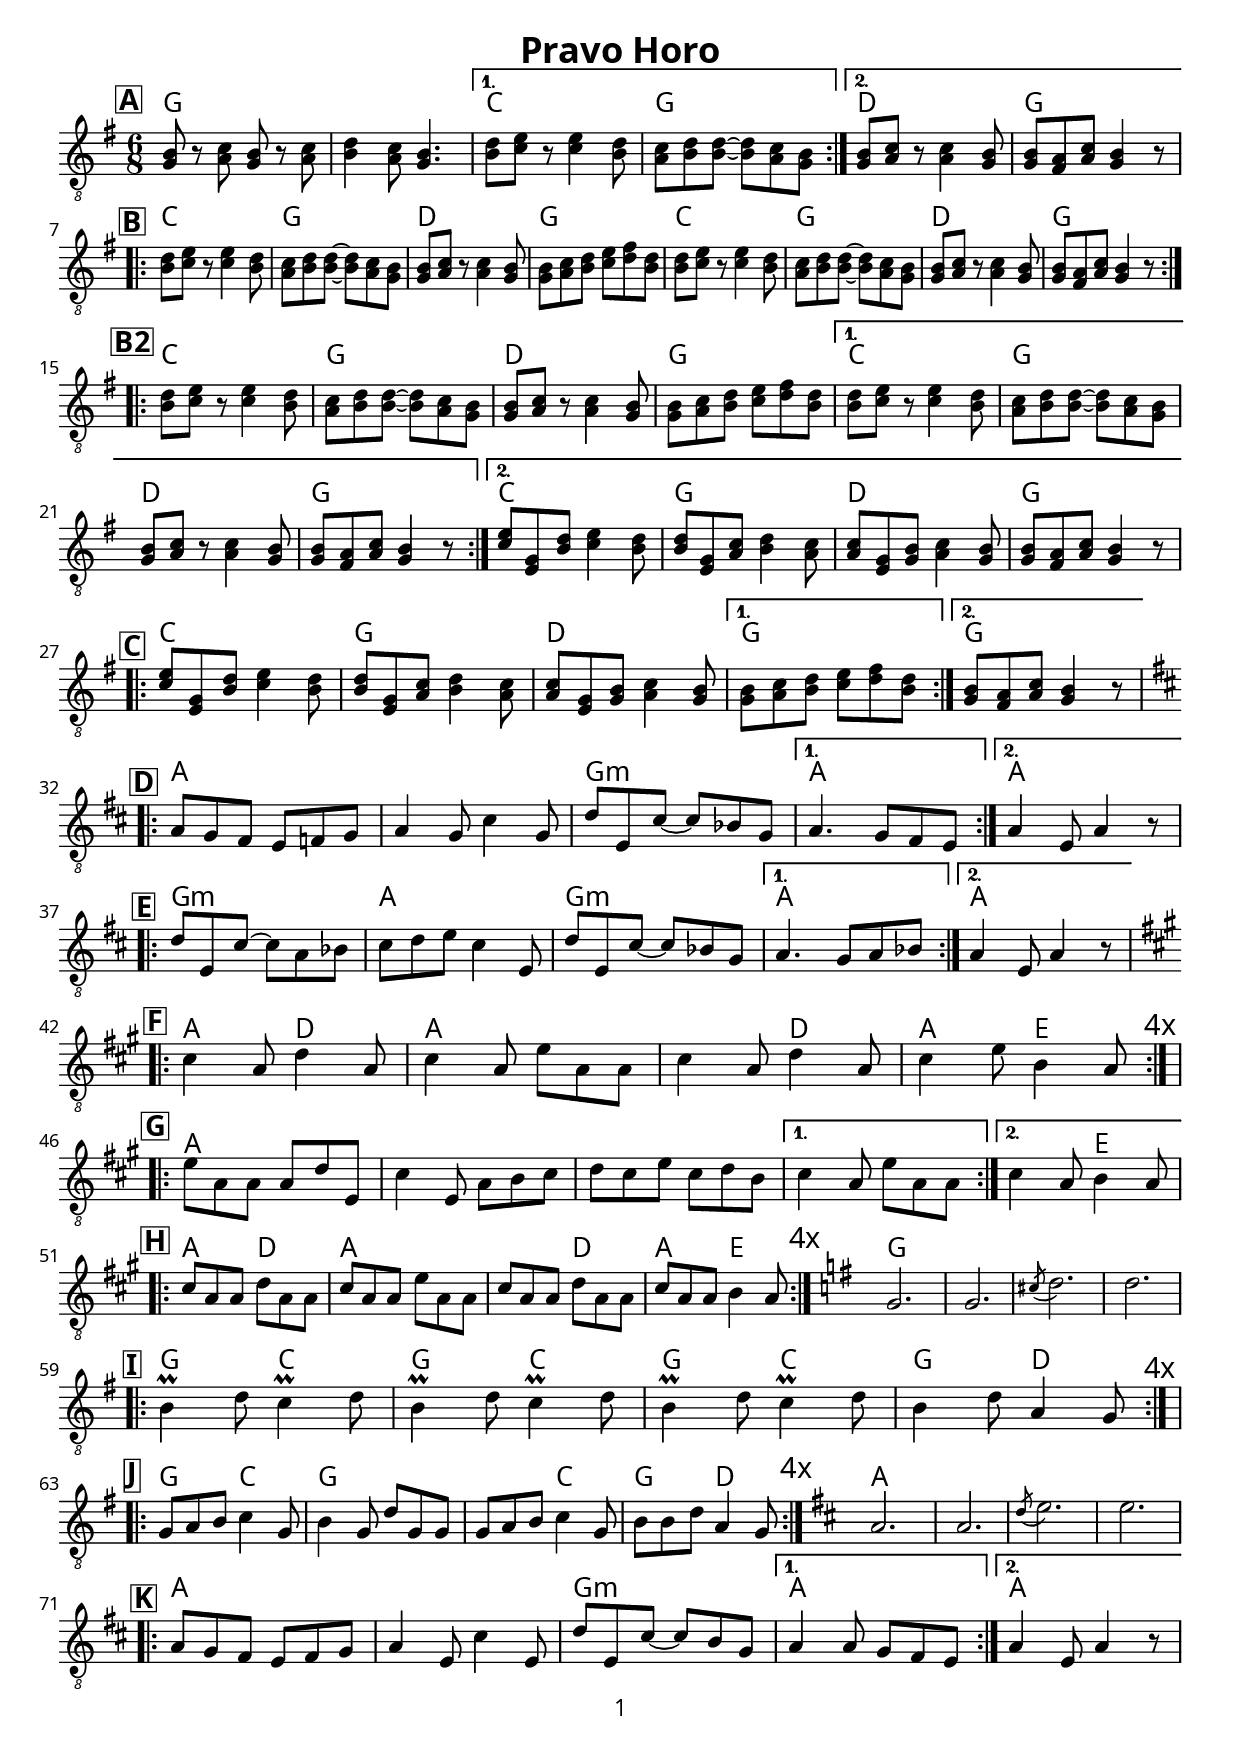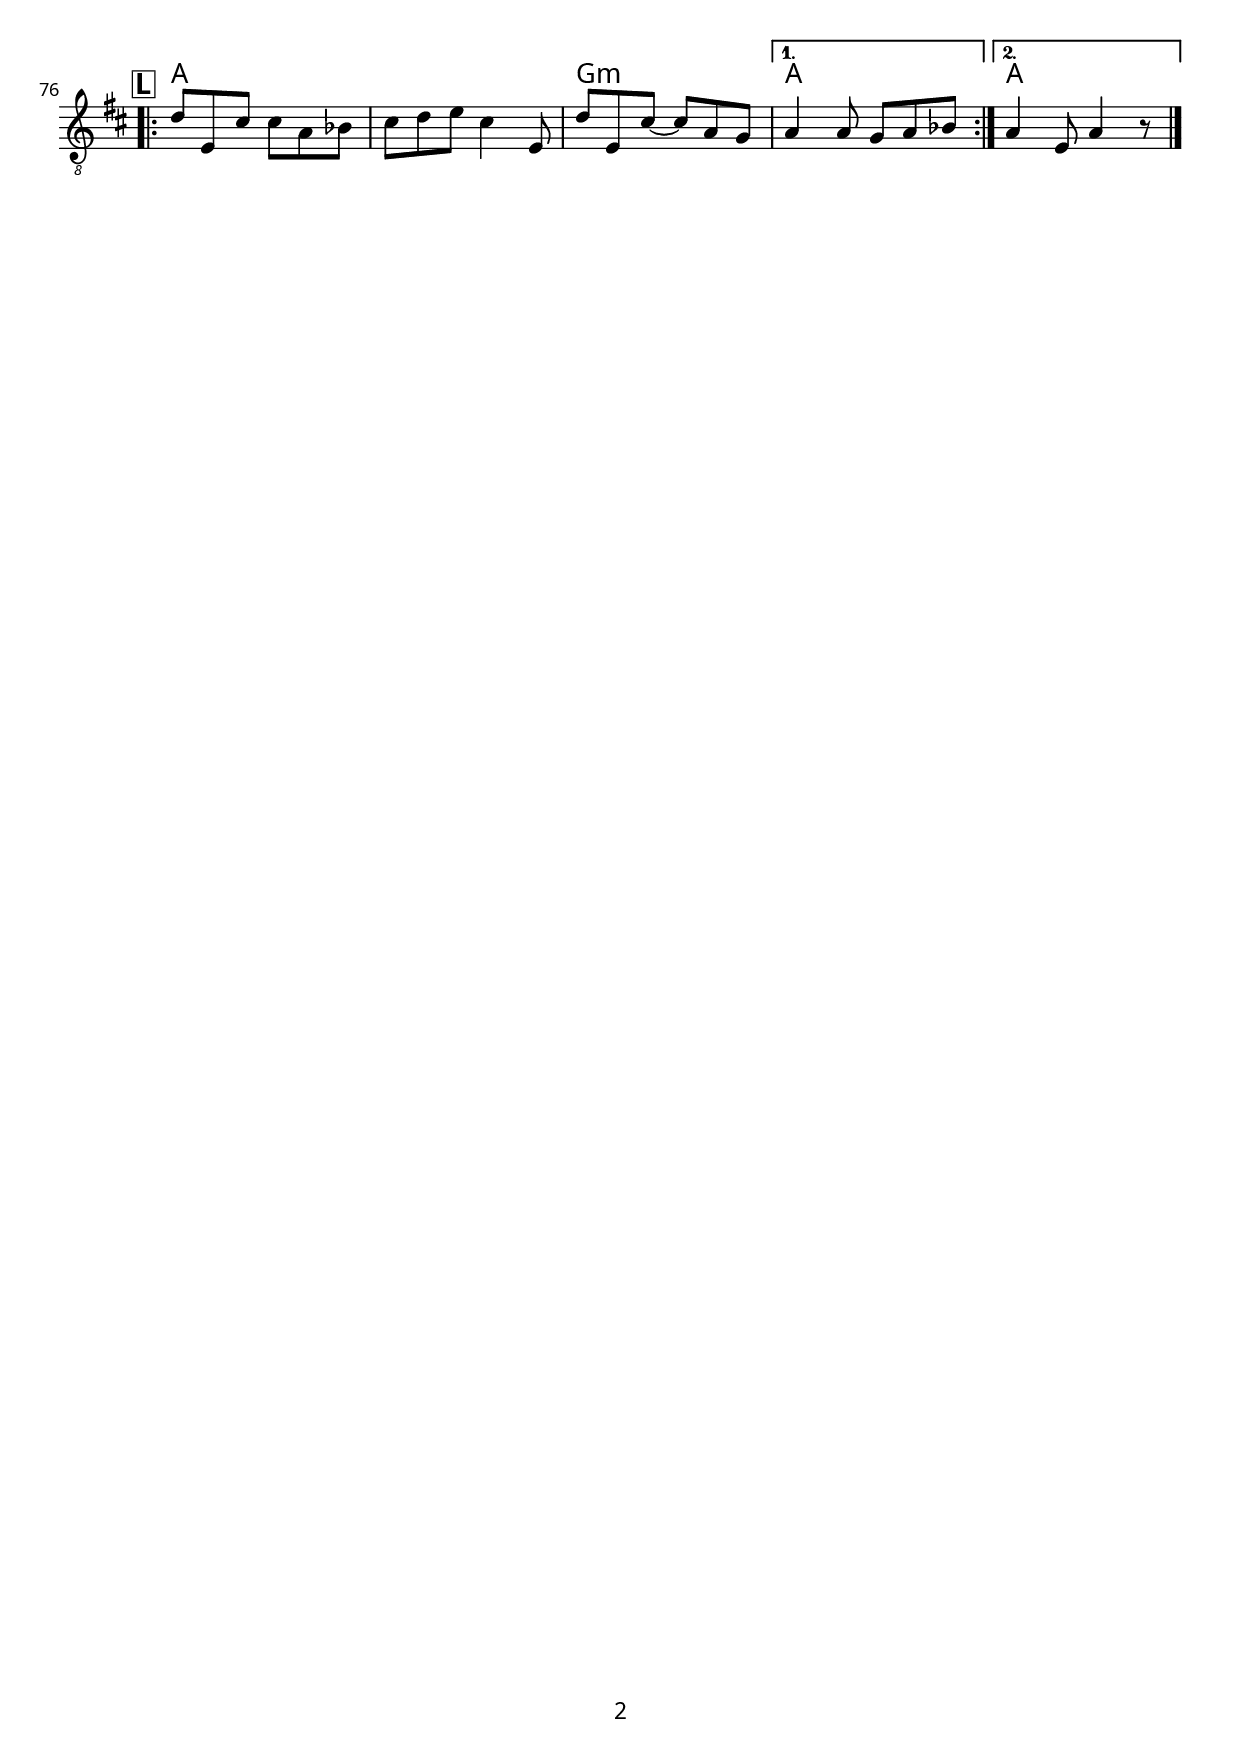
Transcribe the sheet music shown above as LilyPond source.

% {{{ PARAMETRI
  myTitle = "Pravo Horo"
  mySubTitle = ""
  myKey = \key g \major
  myTime = \time 6/8
  myTempo =  #(ly:make-moment 100 4)
% }}}

% INTESTAZIONE {{{
\version "2.18.2"

\header {
  title = \myTitle
  composer = \mySubTitle
}

\paper{
  print-first-page-number = ##t
  oddHeaderMarkup = \markup \null
  evenHeaderMarkup = \markup \null
  oddFooterMarkup = \markup {
    \fill-line {
      \on-the-fly \print-page-number-check-first
      \fromproperty #'page:page-number-string
    }
  }
  evenFooterMarkup = \oddFooterMarkup
  #(set-global-staff-size 10)
  myStaffSize = #20
  fonts = #(make-pango-font-tree
  "FontAwesome"
  "FontAwesome"
  "FontAwesome"
  (/ myStaffSize 20))
}

global = {
  \myKey
  \numericTimeSignature
  \myTime
  \set Score.markFormatter = #format-mark-box-alphabet
}
\layout { indent = #0 }
fakeBar = {  
  \cadenzaOn
  \once \omit Score.TimeSignature
  \time 1/16
  s16 \bar ""
  \cadenzaOff
  \once \omit Score.TimeSignature
  \time 6/8
}
%}}}

% {{{ PARTE A
  temaA = {
    \repeat volta 2 {
      \new Voice <<
        {b8 r c b r c | d4 c8 b4. |}
        {g8 r a g r a | b4 a8 g4. |}
      >>
    }
    \alternative{
      { \new Voice <<
        {d'8 e r e4 d8 | c d d~ d c b |}
        {b8 c r c4 b8 | a b b~ b a g |}
      >> }
      { \new Voice <<
        {b8 c r c4 b8 | b a c b4 r8 |}
        {g8 a r a4 g8 | g fis a g4 r8 |}
      >> }
    }
  }

  accordiA = \chordmode{
    \repeat volta 2{
      g1*6/8 | g1*6/8 |
    }
    \alternative{
      {c1*6/8|g1*6/8| }
      {d1*6/8|g1*6/8|}
    }
  }
% }}}

% {{{ PARTE B
  temaB = {
    \repeat volta 2 {
      \new Voice <<
        {d'8 e r e4 d8 | c d d~ d c b | b c r c4 b8 | b c d e fis d |
        d e r e4 d8 | c8 d d~ d c b | b c r c4 b8 | b8 a c b4 r8|}
        {b8 c r c4 b8 | a b b~ b a g | g a r a4 g8 | g a b c d b |
        b c r c4 b8 | a b b~ b a g | g a r a4 g8 | g fis a g4 r8 |}
      >>
    } 
  }

  accordiB = \chordmode{
    \repeat volta 2{
      c1*6/8 | g1*6/8 | d1*6/8 | g1*6/8 |
      c1*6/8 | g1*6/8 | d1*6/8 | g1*6/8 |
    }
  }
% }}}

% {{{ PARTE B2
  temaBdue = {
    \repeat volta 2 {
      \new Voice <<
        {d'8 e r e4 d8 | c d d~ d c b | b c r c4 b8 | b c d e fis d |}
        {b8 c r c4 b8 | a b b~ b a g | g a r a4 g8 | g a b c d b |}
      >>
    } 
    \alternative{
      { \new Voice 
      <<
        {d e r e4 d8 | c8 d d~ d c b | b c r c4 b8 | b8 a c b4 r8|}
        {b c r c4 b8 | a b b~ b a g | g a r a4 g8 | g fis a g4 r8 |} 
      >> 
    }
    { \new Voice 
    <<
      {e'8 g, d' e4 d8 | d8 g, c d4 c8 | c g b c4 b8 | b8 a c b4 r8 |}
      {c8 e, b' c4 b8 | b8 e, a b4 a8 | a8 e g a4 g8 | g fis a g4 r8 |}
    >> 
  }
}
}

accordiBdue = \chordmode{
  \repeat volta 2{ c1*6/8 | g1*6/8 | d1*6/8 | g1*6/8 | } 
  \alternative{
    { c1*6/8 | g1*6/8 | d1*6/8 | g1*6/8 | }
    { c1*6/8 | g1*6/8 | d1*6/8 | g1*6/8 | }
  }
}
% }}}

% {{{ PARTE C
  temaC = {
    \repeat volta 2 {
      { \new Voice <<
        {e'8 g, d' e4 d8 | d8 g, c d4 c8 | c g b c4 b8 |}
        {c8 e, b' c4 b8 | b8 e, a b4 a8 | a8 e g a4 g8 |} >> 
      }
    }
    \alternative
    {
      { 
        \new Voice <<
          {b8 c d e fis d |}
          {g,8 a b c d b |} 
        >> 
      }
      {
        \new Voice <<
          {b8 a c b4 r8|}
          {g fis a g4 r8 |} 
        >> 
      }
    }
  }

  accordiC = \chordmode{
    \repeat volta 2{
      c1*6/8 | g1*6/8 | d1*6/8 |
    }
    \alternative
    {
      { g1*6/8 | }
      { g1*6/8 | }
    }
  }
% }}}

% {{{ PARTE D
  temaD = {
    \key d \major
    \repeat volta 2 {
      {
        a8 g fis e f g | a4 g8 cis4 g8 | d'8 e, cis'8~ cis bes g |
      }
    }
    \alternative
    {
      {a4. g8 fis e | }
      { a4 e8 a4 r8 | }
    }
  }

  accordiD = \chordmode{
    \repeat volta 2{
      a1*6/8 | a1*6/8 | g1*6/8:m | 
    }
    \alternative
    {
      {a1*6/8|}
      {a1*6/8|}
    }
  }
% }}}

% {{{ PARTE E
  temaE = {
    \repeat volta 2 {
      {
        d8 e, cis'~ cis a bes | cis d e cis4 e,8 | d'8 e, cis'~ cis bes g |
      }
    }
    \alternative
    {
      {a4. g8 a bes |}
      {a4 e8 a4 r8 |}
    }
  }

  accordiE = \chordmode{
    \repeat volta 2{
      g1*6/8:m | a1*6/8 | g1*6/8:m |
    }
    \alternative
    {
      {a1*6/8|}
      {a1*6/8|}
    }
  }
% }}}

% {{{ PARTE F (6)
  temaF = {
    \key a \major
    \repeat volta 2 {
      {
        cis4 a8 d4 a8 |cis4 a8 e' a, a | cis4 a8 d4 a8 |cis4 e8 b4 a8 |
      }
    }
            \mark \markup{ "4x" }
      \fakeBar
  }

  accordiF = \chordmode{
    \repeat volta 2{
      a4. d4. | a1*6/8 | a4. d4. | a4. e4. |
    }
    \fakeBar
  }
% }}}

% {{{ PARTE G
  temaG = {
    \bar ".|:"
    \repeat volta 2 {
      { e'8 a, a a d e, | cis'4 e,8 a b cis | d cis e cis d b | }
    }
    \alternative{
      {cis4 a8 e' a, a |}
      {cis4 a8 b4 a8 |}
    }
  }

  accordiG = \chordmode{
    \repeat volta 2{
      a1*6/8 | a1*6/8 | a1*6/8 | 
    }
    \alternative
    {
      {a1*6/8 |}
      {a4. e4. |}
    }
  }
% }}}

% {{{ PARTE H
  temaH = {
    \repeat volta 2 {
      {
        cis8 a a d a a | cis a a e' a, a | cis a a d a a  | cis a a  b4 a8 |
        \mark \markup{ "4x" }
      }
    }
    \key g \major
    g2. | g2. | \acciaccatura{cis8} d2. | d2. | \bar "||"
  }

  accordiH = \chordmode{
    \repeat volta 2{
      a4. d4. | a1*6/8 | a4. d4. | a4. e4. |
    }
    g1*6/8 | g1*6/8 | g1*6/8 | g1*6/8 |  
  }
% }}}

% {{{ PARTE I
  temaI = {
    \bar ".|:"
    \repeat volta 2 {
      {
        b4\prall d8 c4\prall d8 | b4\prall d8 c4\prall d8 | b4\prall d8 c4\prall d8 | b4 d8 a4 g8 |
      }
      \mark \markup{ "4x" }
      \fakeBar
    }
  }

  accordiI = \chordmode{
    \repeat volta 2{
      g4. c4. | g4. c4. | g4. c4. | g4. d4. |
    }
    \fakeBar
  }
% }}}

% {{{ PARTE J
  temaJ = {
    \bar ".|:"
    \repeat volta 2 {
      {
        g8 a b c4 g8 | b4 g8 d' g, g | g a b c4 g8 | b8 b d a4 g8 |
        \mark \markup{ "4x" }
      }
    }
    \key d \major
    a2. | a2. | \acciaccatura{d8} e2. | e2. | \bar "||"
  }

  accordiJ = \chordmode{
    \repeat volta 2{
      g4. c4. | g1*6/8 | g4. c4. | g4. d4. |
    }
    a1*6/8 | a1*6/8 | a1*6/8 | a1*6/8 |  
  }
% }}}

% {{{ PARTE K
  temaK = {
    \bar".|:"
    \repeat volta 2 {
      a,8 g fis e fis g | a4 e8 cis'4 e,8 | d'8 e, cis'8~ cis8 b g | 
    }
    \alternative{
      {a4 a8 g fis e |}
      {a4 e8 a4 r8 |}
    }
  }

  accordiK = \chordmode{
    \repeat volta 2{ a1*6/8 | a1*6/8 | g1*6/8:m | }
    \alternative
    {
      {a1*6/8 |}
      {a1*6/8 |}
    }
  }
% }}}

% {{{ PARTE L
  temaL = {
    \repeat volta 2 {
      {d8 e, cis' cis a bes | cis d e cis4 e,8 |d'8 e, cis'~ cis a g | }
    }
    \alternative{
      {a4 a8 g8 a bes |}
      {a4 e8 a4 r8 |}
    }
    \bar"|."
  }

  accordiL = \chordmode{
    \repeat volta 2{ a1*6/8 | a1*6/8 | g1*6/8:m | }
    \alternative
    {
      {a1*6/8 |}
      {a1*6/8 |}
    }
  }
% }}}

% LYRICS {{{
testoCompleto=\markup { }
% }}}

% SCORE {{{
tema = \relative c' {
  \mark \default
  \temaA \break
  \mark \default
  \temaB \break
  \mark \markup{ \box \bold{"B2"} }
  \temaBdue \break
  \mark \default
  \temaC \break 
  \mark \default
  \temaD \break
  \mark \default
  \temaE \break
  \mark \default
  \temaF \break
  \mark \default
  \temaG \break
  \mark \default
  \temaH \break
  \mark \default
  \temaI \break
  \mark \default
  \temaJ \break
  \mark \default
  \temaK \break
  \mark \default
  \temaL 
}

chordsPart ={
  \new ChordNames {
    \set chordChanges = ##t
    \accordiA
    \accordiB
    \accordiBdue
    \accordiC
    \accordiD
    \accordiE
    \accordiF
    \accordiG
    \accordiH
    \accordiI
    \accordiJ
    \accordiK
    \accordiL
  }
}

temaPart = \new Staff \with {
  instrumentName = ""
  midiInstrument = "piano"
} { \clef "treble_8" \global \tema }

scoreContent = << 
  \chordsPart
  \temaPart
>>
%}}}

% {{{ BOOKS
  \book{
    \bookOutputSuffix "C"
    \score {
      \scoreContent
      \layout {}
      \midi { \context { \Score tempoWholesPerMinute = #(ly:make-moment 190 4) } }
    }
    \testoCompleto
  }

  % \book{
  %   \bookOutputSuffix "Bb"
  %   \score { \transpose c d {\scoreContent} }
  %   \testoCompleto
  % }
  %
  % \book{
  %   \bookOutputSuffix "Eb"
  %   \score { \transpose ees c { \scoreContent } }
  %   \testoCompleto
  % }
% }}}
